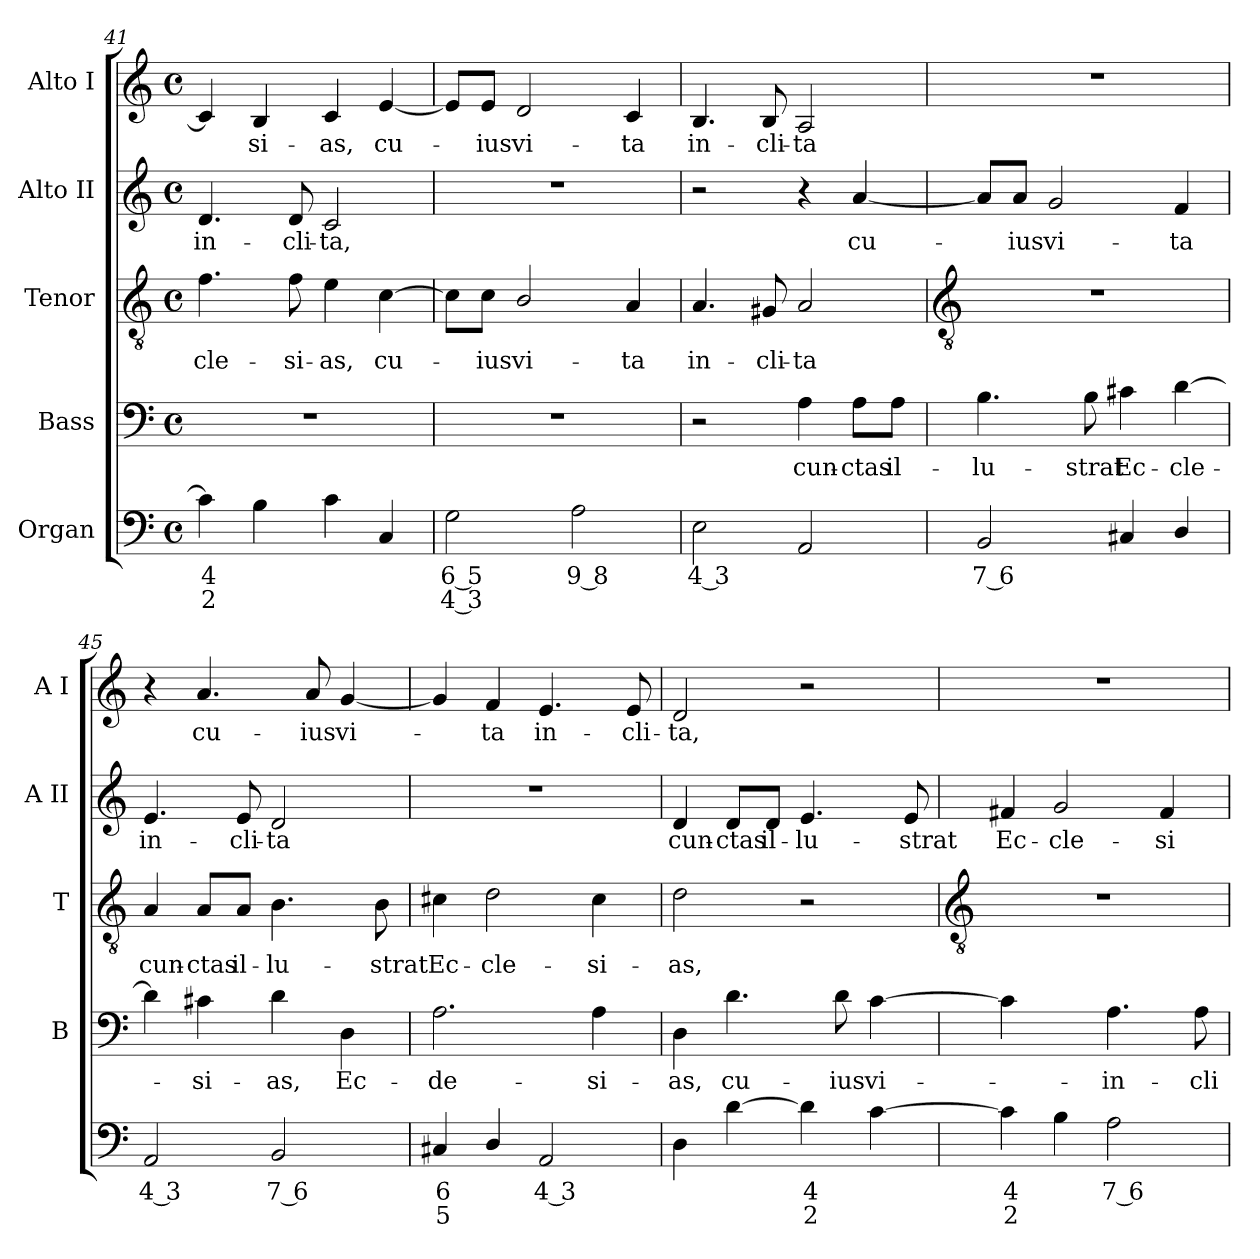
**kern	**text	**text	**kern	**text	**kern	**text	**kern	**text	**kern	**text
*part5	*part5	*part5	*part4	*part4	*part3	*part3	*part2	*part2	*part1	*part1
*staff5	*staff5	*staff5	*staff4	*staff4	*staff3	*staff3	*staff2	*staff2	*staff1	*staff1
*I"Organ	*	*	*I"Bass	*	*I"Tenor	*	*I"Alto II	*	*I"Alto I	*
*	*	*	*I'B	*	*I'T	*	*I'A II	*	*I'A I	*
*clefF4	*	*	*clefF4	*	*clefGv2	*	*clefG2	*	*clefG2	*
*k[]	*	*	*k[]	*	*k[]	*	*k[]	*	*k[]	*
*C:	*	*	*C:	*	*C:	*	*C:	*	*C:	*
*M4/4	*	*	*M4/4	*	*M4/4	*	*M4/4	*	*M4/4	*
*met(c)	*	*	*met(c)	*	*met(c)	*	*met(c)	*	*met(c)	*
=41	=41	=41	=41	=41	=41	=41	=41	=41	=41	=41
!	!LO:LY:b	!LO:LY:b	!	!	!	!LO:LY:b	!	!LO:LY:b	!	!
4c]	4	2	1r	.	4.f	-cle-	4.d	in-	4c]	.
!	!	!	!	!	!	!	!	!	!	!LO:LY:b
4B	.	.	.	.	.	.	.	.	4B	si-
!	!	!	!	!	!	!LO:LY:b	!	!LO:LY:b	!	!
.	.	.	.	.	8f	-si-	8d	-cli-	.	.
!	!	!	!	!	!	!LO:LY:b	!	!LO:LY:b	!	!LO:LY:b
4c	.	.	.	.	4e	-as,	2c	-ta,	4c	-as,
!	!	!	!	!	!	!LO:LY:b	!	!	!	!LO:LY:b
4C	.	.	.	.	[4c	cu-	.	.	[4e	cu-
=42	=42	=42	=42	=42	=42	=42	=42	=42	=42	=42
!	!LO:LY:b	!LO:LY:b	!	!	!	!	!	!	!	!
2G	6 5	4 3	1r	.	8c\L]	.	1r	.	8e/L]	.
!	!	!	!	!	!	!LO:LY:b	!	!	!	!LO:LY:b
.	.	.	.	.	8c\J	ius	.	.	8e/J	ius
!	!	!	!	!	!	!LO:LY:b	!	!	!	!LO:LY:b
.	.	.	.	.	2B/	vi-	.	.	2d	vi-
!	!LO:LY:b	!	!	!	!	!	!	!	!	!
2A	9 8	.	.	.	.	.	.	.	.	.
!	!	!	!	!	!	!LO:LY:b	!	!	!	!LO:LY:b
.	.	.	.	.	4A	-ta	.	.	4c	-ta
=43	=43	=43	=43	=43	=43	=43	=43	=43	=43	=43
!	!LO:LY:b	!	!	!	!	!LO:LY:b	!	!	!	!LO:LY:b
2E	4 3	.	2r	.	4.A	in-	2r	.	4.B	in-
!	!	!	!	!	!	!LO:LY:b	!	!	!	!LO:LY:b
.	.	.	.	.	8G#X	-cli-	.	.	8B	-cli-
!	!	!	!	!LO:LY:b	!	!LO:LY:b	!	!	!	!LO:LY:b
2AA	.	.	4A	cun-	2A	-ta	4r	.	2A	-ta
!	!	!	!	!LO:LY:b	!	!	!	!LO:LY:b	!	!
.	.	.	8A\L	-ctas	.	.	[4a	cu-	.	.
!	!	!	!	!LO:LY:b	!	!	!	!	!	!
.	.	.	8A\J	il-	.	.	.	.	.	.
!!LO:LB:g=z
=44	=44	=44	=44	=44	=44	=44	=44	=44	=44	=44
*	*	*	*	*	*clefGv2	*	*	*	*	*
!	!LO:LY:b	!	!	!LO:LY:b	!	!	!	!	!	!
2BB	7 6	.	4.B	-lu-	1r	.	8a/L]	.	1r	.
!	!	!	!	!	!	!	!	!LO:LY:b	!	!
.	.	.	.	.	.	.	8a/J	ius	.	.
!	!	!	!	!	!	!	!	!LO:LY:b	!	!
.	.	.	.	.	.	.	2g	vi-	.	.
!	!	!	!	!LO:LY:b	!	!	!	!	!	!
.	.	.	8B	-strat	.	.	.	.	.	.
!	!	!	!	!LO:LY:b	!	!	!	!	!	!
4C#X	.	.	4c#X	Ec-	.	.	.	.	.	.
!	!	!	!	!LO:LY:b	!	!	!	!LO:LY:b	!	!
4D/	.	.	[4d	-cle-	.	.	4f	-ta	.	.
=45	=45	=45	=45	=45	=45	=45	=45	=45	=45	=45
!	!LO:LY:b	!	!	!	!	!LO:LY:b	!	!LO:LY:b	!	!
2AA	4 3	.	4d]	.	4A	cun-	4.e	in-	4r	.
!	!	!	!	!LO:LY:b	!	!LO:LY:b	!	!	!	!LO:LY:b
.	.	.	4c#X	si-	8A/L	-ctas	.	.	4.a	cu-
!	!	!	!	!	!	!LO:LY:b	!	!LO:LY:b	!	!
.	.	.	.	.	8A/J	il-	8e	-cli-	.	.
!	!LO:LY:b	!	!	!LO:LY:b	!	!LO:LY:b	!	!LO:LY:b	!	!
2BB	7 6	.	4d	-as,	4.B	-lu-	2d	-ta	.	.
!	!	!	!	!	!	!	!	!	!	!LO:LY:b
.	.	.	.	.	.	.	.	.	8a	-ius
!	!	!	!	!LO:LY:b	!	!	!	!	!	!LO:LY:b
.	.	.	4D	Ec-	.	.	.	.	[4g	vi-
!	!	!	!	!	!	!LO:LY:b	!	!	!	!
.	.	.	.	.	8B	-strat	.	.	.	.
=46	=46	=46	=46	=46	=46	=46	=46	=46	=46	=46
!	!LO:LY:b	!LO:LY:b	!	!LO:LY:b	!	!LO:LY:b	!	!	!	!
4C#X	6	5	2.A	-de-	4c#X	Ec-	1r	.	4g]	.
!	!	!	!	!	!	!LO:LY:b	!	!	!	!LO:LY:b
4D/	.	.	.	.	2d	-cle-	.	.	4f	ta
!	!LO:LY:b	!	!	!	!	!	!	!	!	!LO:LY:b
2AA	4 3	.	.	.	.	.	.	.	4.e	in-
!	!	!	!	!LO:LY:b	!	!LO:LY:b	!	!	!	!
.	.	.	4A	-si-	4c#	-si-	.	.	.	.
!	!	!	!	!	!	!	!	!	!	!LO:LY:b
.	.	.	.	.	.	.	.	.	8e	-cli-
=47	=47	=47	=47	=47	=47	=47	=47	=47	=47	=47
!	!	!	!	!LO:LY:b	!	!LO:LY:b	!	!LO:LY:b	!	!LO:LY:b
4D	.	.	4D	-as,	2d	-as,	4d	cun-	2d	-ta,
!	!	!	!	!LO:LY:b	!	!	!	!LO:LY:b	!	!
[4d	.	.	4.d	cu-	.	.	8d/L	-ctas	.	.
!	!	!	!	!	!	!	!	!LO:LY:b	!	!
.	.	.	.	.	.	.	8d/J	il-	.	.
!	!LO:LY:b	!LO:LY:b	!	!	!	!	!	!LO:LY:b	!	!
4d]	4	2	.	.	2r	.	4.e	-lu-	2r	.
!	!	!	!	!LO:LY:b	!	!	!	!	!	!
.	.	.	8d	-ius	.	.	.	.	.	.
!	!	!	!	!LO:LY:b	!	!	!	!	!	!
[4c	.	.	[4c	vi-	.	.	.	.	.	.
!	!	!	!	!	!	!	!	!LO:LY:b	!	!
.	.	.	.	.	.	.	8e	-strat	.	.
!!LO:LB:g=z
=48	=48	=48	=48	=48	=48	=48	=48	=48	=48	=48
*	*	*	*	*	*clefGv2	*	*	*	*	*
!	!LO:LY:b	!LO:LY:b	!	!	!	!	!	!LO:LY:b	!	!
4c]	4	2	4c]	.	1r	.	4f#X	Ec-	1r	.
!	!	!	!	!	!	!	!	!LO:LY:b	!	!
4B	.	.	4ryy	.	.	.	2g	-cle-	.	.
!	!LO:LY:b	!	!	!LO:LY:b	!	!	!	!	!	!
2A	7 6	.	4.A	in-	.	.	.	.	.	.
!	!	!	!	!	!	!	!	!LO:LY:b	!	!
.	.	.	.	.	.	.	4f#	-si-	.	.
!	!	!	!	!LO:LY:b	!	!	!	!	!	!
.	.	.	8A	-cli-	.	.	.	.	.	.
=	=	=	=	=	=	=	=	=	=	=
*-	*-	*-	*-	*-	*-	*-	*-	*-	*-	*-
